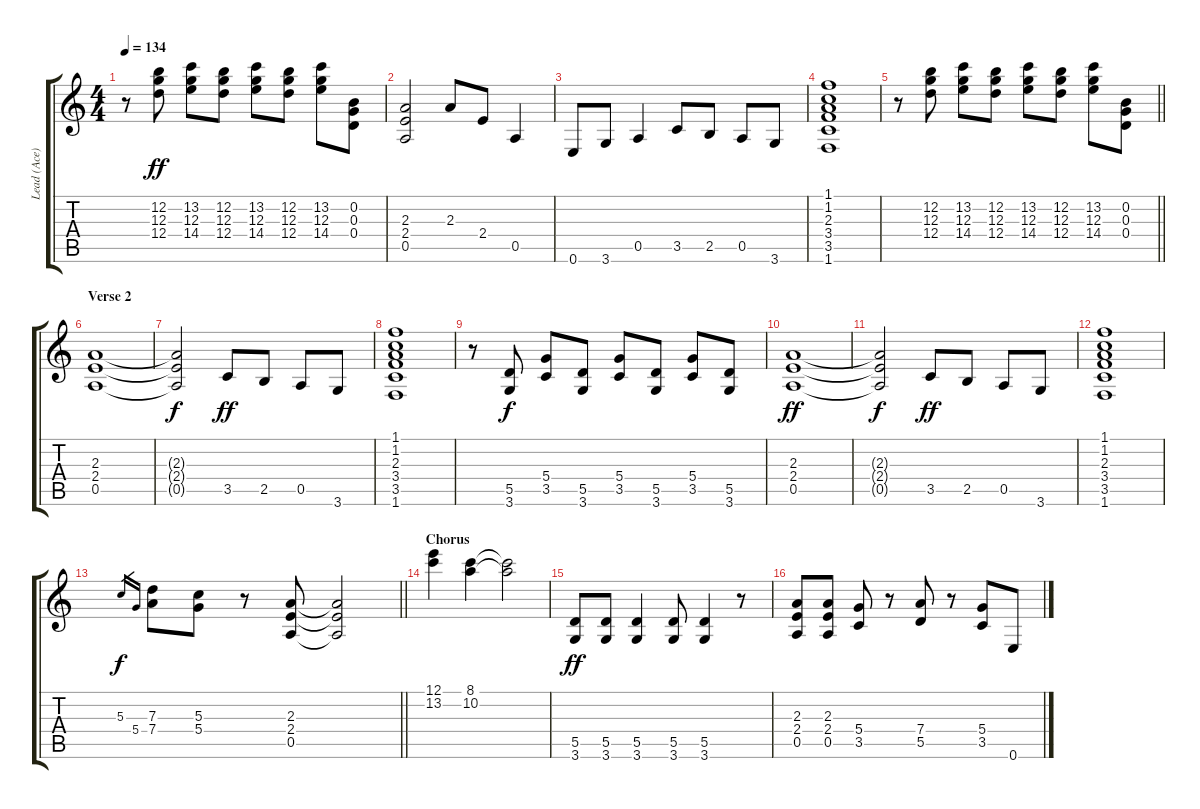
\track ("Lead (Ace)" "Lead (Ace)") {instrument distortionguitar}
\staff {score tabs}
\tuning (E4 B3 G3 D3 A2 E2) {hide}
\ts (4 4)
\tempo 134
\clef g2
\ks c
r.8{dy ff} (12.2 12.3 12.4).8 (13.2 12.3 14.4).8 (12.2 12.3 12.4).8 (13.2 12.3 14.4).8 (12.2 12.3 12.4).8 (13.2 12.3 14.4).8 (0.2 0.3 0.4).8 |
(2.3 2.4 0.5).2 2.3.8 2.4.8 0.5.4 |
0.6.8 3.6.8 0.5.4 3.5.8 2.5.8 0.5.8 3.6.8 |
(1.1 1.2 2.3 3.4 3.5 1.6).1 |
\barLineRight lightlight
r.8 (12.2 12.3 12.4).8 (13.2 12.3 14.4).8 (12.2 12.3 12.4).8 (13.2 12.3 14.4).8 (12.2 12.3 12.4).8 (13.2 12.3 14.4).8 (0.2 0.3 0.4).8 |
\section ("" "Verse 2")
(2.3 2.4 0.5).1 |
(2.3{t} 2.4{t} 0.5{t}).2{dy f} 3.5.8{dy ff} 2.5.8 0.5.8 3.6.8 |
(1.1 1.2 2.3 3.4 3.5 1.6).1 |
r.8 (5.5 3.6).8{dy f} (5.4 3.5).8 (5.5 3.6).8 (5.4 3.5).8 (5.5 3.6).8 (5.4 3.5).8 (5.5 3.6).8 |
(2.3 2.4 0.5).1{dy ff} |
(2.3{t} 2.4{t} 0.5{t}).2{dy f} 3.5.8{dy ff} 2.5.8 0.5.8 3.6.8 |
(1.1 1.2 2.3 3.4 3.5 1.6).1 |
\barLineRight lightlight
5.3.16{gr dy f} 5.4.16{gr} (7.3 7.4).8 (5.3 5.4).8 r.8 (2.3 2.4 0.5).8 (2.3{t} 2.4{t} 0.5{t}).2 |
\section ("" "Chorus")
(12.1 13.2).4 (8.1 10.2).4 (8.1{t} 10.2{t}).2 |
(5.5 3.6).8{dy ff} (5.5 3.6).8 (5.5 3.6).4 (5.5 3.6).8 (5.5 3.6).4 r.8 |
(2.3 2.4 0.5).8 (2.3 2.4 0.5).8 (5.4 3.5).8 r.8 (7.4 5.5).8 r.8 (5.4 3.5).8 0.6.8
